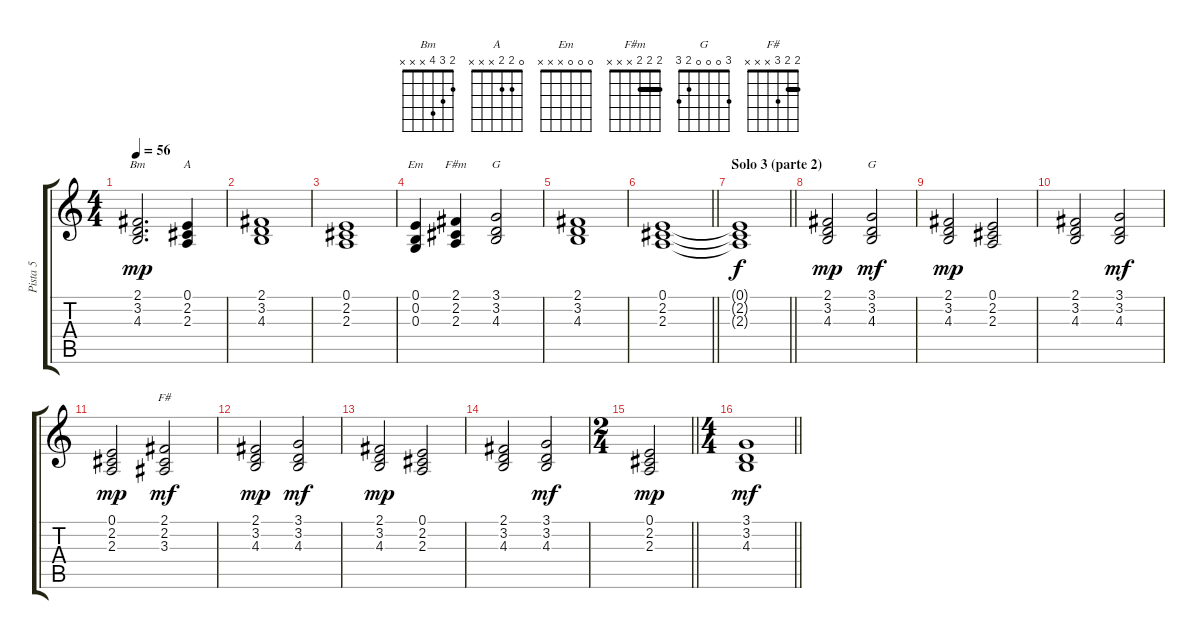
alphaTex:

\track ("Pista 5" "Pista 5") {instrument reedorgan}
\staff {score tabs}
\tuning (E4 B3 G3 D3 A2 E2) {hide}
\chord ("Bm" 2 3 4 x x x)
\chord ("A" 0 2 2 x x x)
\chord ("Em" 0 0 0 x x x)
\chord ("F#m" 2 2 2 x x x) {barre 2}
\chord ("G" 3 0 0 x x x)
\chord ("G" 3 0 0 0 2 3)
\chord ("F#" 2 2 3 x x x) {barre 2}
\ts (4 4)
\tempo 56
\clef g2
\ks c
(2.1 3.2 4.3).2{d ch "Bm" dy mp} (0.1 2.2 2.3).4{ch "A"} |
(2.1 3.2 4.3).1 |
(0.1 2.2 2.3).1 |
(0.1 0.2 0.3).4{ch "Em"} (2.1 2.2 2.3).4{ch "F#m"} (3.1 3.2 4.3).2{ch "G"} |
(2.1 3.2 4.3).1 |
\barLineRight lightlight
(0.1 2.2 2.3).1 |
\section ("" "Solo 3 (parte 2)")
\barLineRight lightlight
(0.1{t} 2.2{t} 2.3{t}).1{dy f} |
(2.1 3.2 4.3).2{dy mp} (3.1 3.2 4.3).2{ch "G" dy mf} |
(2.1 3.2 4.3).2{dy mp} (0.1 2.2 2.3).2 |
(2.1 3.2 4.3).2 (3.1 3.2 4.3).2{dy mf} |
(0.1 2.2 2.3).2{dy mp} (2.1 2.2 3.3).2{ch "F#" dy mf} |
(2.1 3.2 4.3).2{dy mp} (3.1 3.2 4.3).2{dy mf} |
(2.1 3.2 4.3).2{dy mp} (0.1 2.2 2.3).2 |
(2.1 3.2 4.3).2 (3.1 3.2 4.3).2{dy mf} |
\ts (2 4)
\barLineRight lightlight
(0.1 2.2 2.3).2{dy mp} |
\ts (4 4)
\barLineRight lightlight
(3.1 3.2 4.3).1{dy mf}
